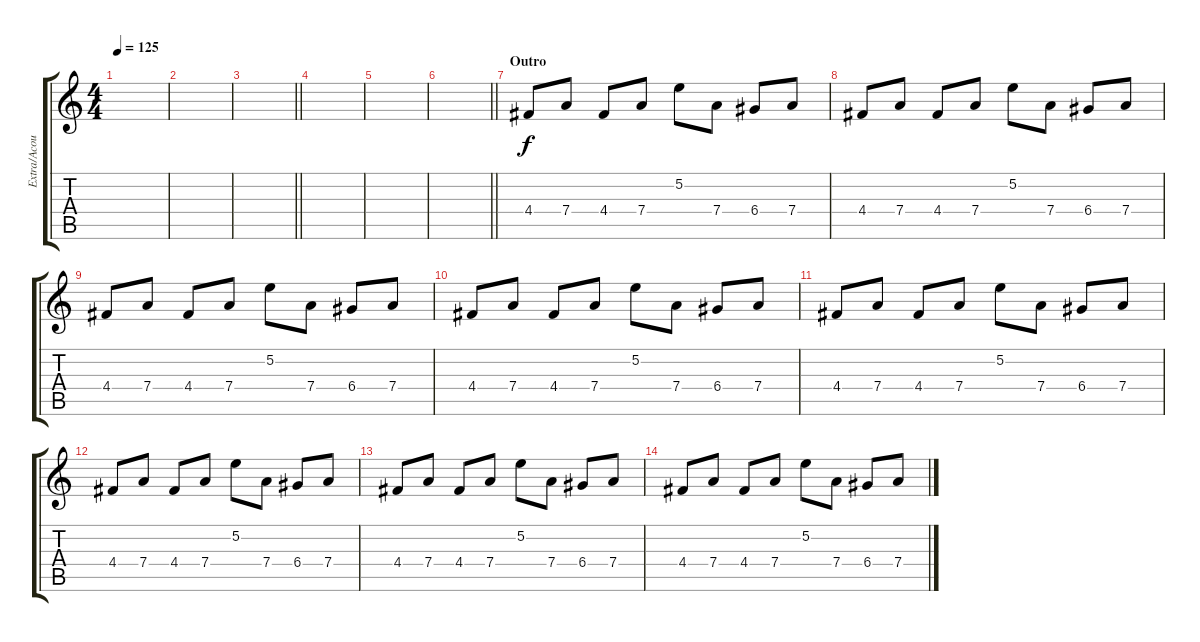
\track ("Extra/Acoustic" "Extra/Acou") {instrument acousticguitarsteel}
\staff {score tabs}
\tuning (E4 B3 G3 D3 A2 E2) {hide}
\ts (4 4)
\tempo 125
\clef g2
\ks c
|
|
\barLineRight lightlight
|
|
|
\barLineRight lightlight
|
\section ("" "Outro")
4.4.8{volume 10 instrument electricguitarclean} 7.4.8 4.4.8 7.4.8 5.2.8 7.4.8 6.4.8 7.4.8 |
4.4.8 7.4.8 4.4.8 7.4.8 5.2.8 7.4.8 6.4.8 7.4.8 |
4.4.8 7.4.8 4.4.8 7.4.8 5.2.8 7.4.8 6.4.8 7.4.8 |
4.4.8 7.4.8 4.4.8 7.4.8 5.2.8 7.4.8 6.4.8 7.4.8 |
4.4.8 7.4.8 4.4.8 7.4.8 5.2.8 7.4.8 6.4.8 7.4.8 |
4.4.8 7.4.8 4.4.8 7.4.8 5.2.8 7.4.8 6.4.8 7.4.8 |
4.4.8 7.4.8 4.4.8 7.4.8 5.2.8 7.4.8 6.4.8 7.4.8 |
4.4.8 7.4.8 4.4.8 7.4.8 5.2.8 7.4.8 6.4.8 7.4.8
